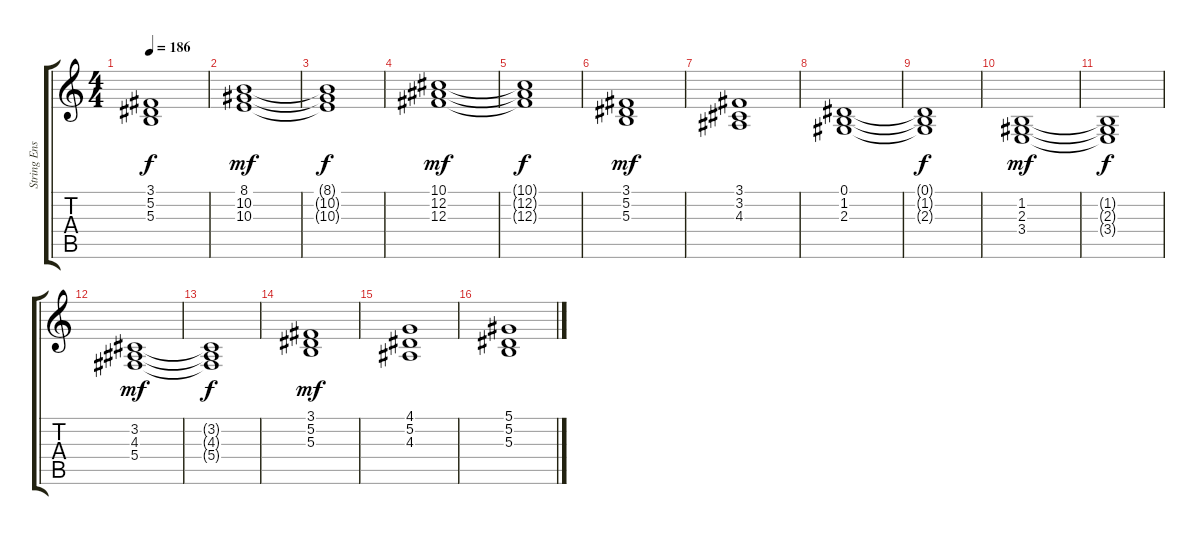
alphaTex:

\track ("String Ensemble" "String Ens") {instrument stringensemble1}
\staff {score tabs}
\tuning (Eb4 Bb3 Gb3 Db3 Ab2 Eb2) {hide}
\ts (4 4)
\tempo 186
\clef g2
\ks c
(3.1{t} 5.2{t} 5.3{t}).1{dy f} |
(8.1 10.2 10.3).1{dy mf} |
(8.1{t} 10.2{t} 10.3{t}).1{dy f} |
(10.1 12.2 12.3).1{dy mf} |
(10.1{t} 12.2{t} 12.3{t}).1{dy f} |
(3.1 5.2 5.3).1{dy mf} |
(3.1 3.2 4.3).1 |
(0.1 1.2 2.3).1 |
(0.1{t} 1.2{t} 2.3{t}).1{dy f} |
(1.2 2.3 3.4).1{dy mf} |
(1.2{t} 2.3{t} 3.4{t}).1{dy f} |
(3.2 4.3 5.4).1{dy mf} |
(3.2{t} 4.3{t} 5.4{t}).1{dy f} |
(3.1 5.2 5.3).1{dy mf} |
(4.1 5.2 4.3).1 |
(5.1 5.2 5.3).1
